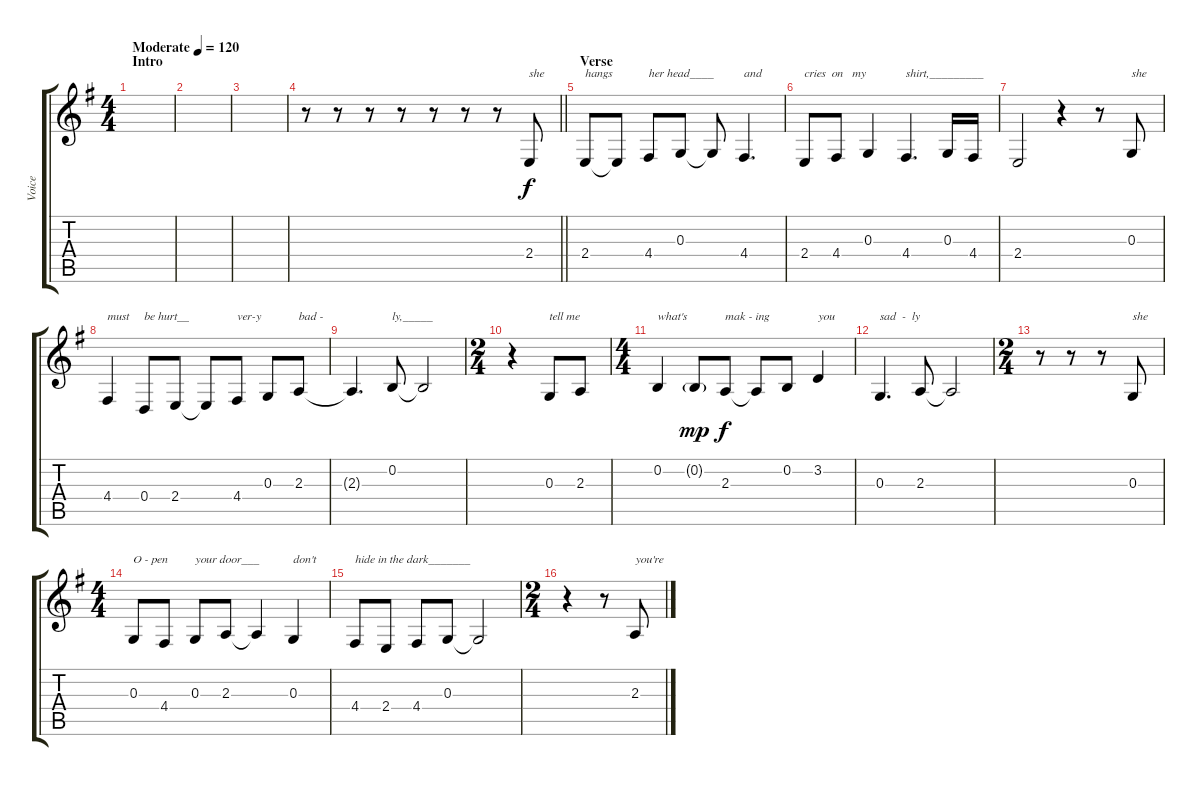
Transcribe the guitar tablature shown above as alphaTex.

\track ("Voice" "Voice") {instrument brightacousticpiano}
\staff {score tabs}
\tuning (E4 B3 G3 D3 A2 E2) {hide}
\ts (4 4)
\section ("" "Intro")
\tempo (120 "Moderate")
\clef g2
\ks eminor
|
|
|
\barLineRight lightlight
r.8 r.8 r.8 r.8 r.8 r.8 r.8 2.4.8{txt "she"} |
\section ("" "Verse")
2.4.8{txt "hangs"} 2.4{t}.8 4.4.8{txt "her head____"} 0.3.8 0.3{t}.8 4.4.4{d txt "and"} |
2.4.8{txt "cries  on   my"} 4.4.8 0.3.4 4.4.4{d txt "shirt,_________"} 0.3.16 4.4.16 |
2.4.2 r.4 r.8 0.3.8{txt "she"} |
4.4.4{txt "must"} 0.4.8{txt "be hurt__"} 2.4.8 2.4{t}.8 4.4.8{txt "ver-y"} 0.3.8 2.3.8{txt "bad -"} |
2.3{t}.4{d} 0.2.8{txt "ly,_____"} 0.2{t}.2 |
\ts (2 4)
r.4 0.3.8{txt "tell me"} 2.3.8 |
\ts (4 4)
0.2.4{txt "what's"} 0.2{g}.8{dy mp} 2.3.8{txt "mak - ing" dy f} 2.3{t}.8 0.2.8 3.2.4{txt "you"} |
0.3.4{d txt "sad  -  ly"} 2.3.8 2.3{t}.2 |
\ts (2 4)
r.8 r.8 r.8 0.3.8{txt "she"} |
\ts (4 4)
0.3.8{txt "O - pen"} 4.4.8 0.3.8{txt "your door___"} 2.3.8 2.3{t}.4 0.3.4{txt "don't"} |
4.4.8{txt "hide in the dark_______"} 2.4.8 4.4.8 0.3.8 0.3{t}.2 |
\ts (2 4)
r.4 r.8 2.3.8{txt "you're"}
